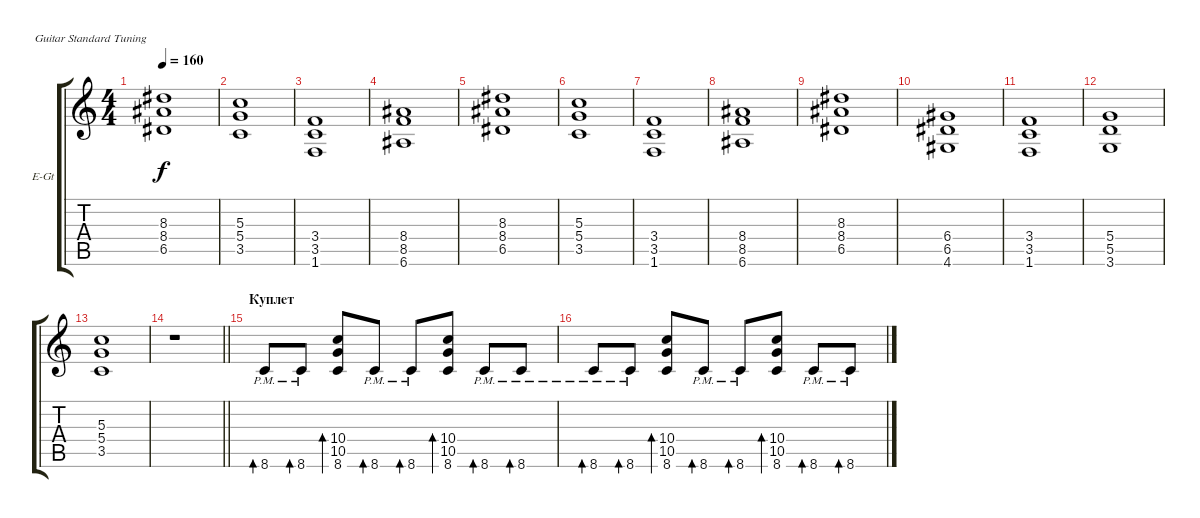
\bracketExtendMode groupsimilarinstruments
\firstSystemTrackNameOrientation horizontal
\otherSystemsTrackNameOrientation horizontal
\track ("Гитара III" "E-Gt") {instrument overdrivenguitar}
\staff {score tabs}
\tuning (E4 B3 G3 D3 A2 E2)
\ts (4 4)
\tempo 160
\clef g2
\ks c
(8.3 8.4 6.5).1{dy f} |
(5.3 5.4 3.5).1 |
(3.4 3.5 1.6).1 |
(8.4 8.5 6.6).1 |
(8.3 8.4 6.5).1 |
(5.3 5.4 3.5).1 |
(3.4 3.5 1.6).1 |
(8.4 8.5 6.6).1 |
(8.3 8.4 6.5).1 |
(6.4 6.5 4.6).1 |
(3.4 3.5 1.6).1 |
(5.4 5.5 3.6).1 |
(5.3 5.4 3.5).1 |
\barLineRight lightlight
r.1 |
\section ("" "Куплет")
8.6{pm}.8{bd 60} 8.6{pm}.8{bd 60} (10.4 10.5 8.6).8{bd 60} 8.6{pm}.8{bd 60} 8.6{pm}.8{bd 60} (10.4 10.5 8.6).8{bd 60} 8.6{pm}.8{bd 60} 8.6{pm}.8{bd 60} |
8.6{pm}.8{bd 60} 8.6{pm}.8{bd 60} (10.4 10.5 8.6).8{bd 60} 8.6{pm}.8{bd 60} 8.6{pm}.8{bd 60} (10.4 10.5 8.6).8{bd 60} 8.6{pm}.8{bd 60} 8.6{pm}.8{bd 60}
